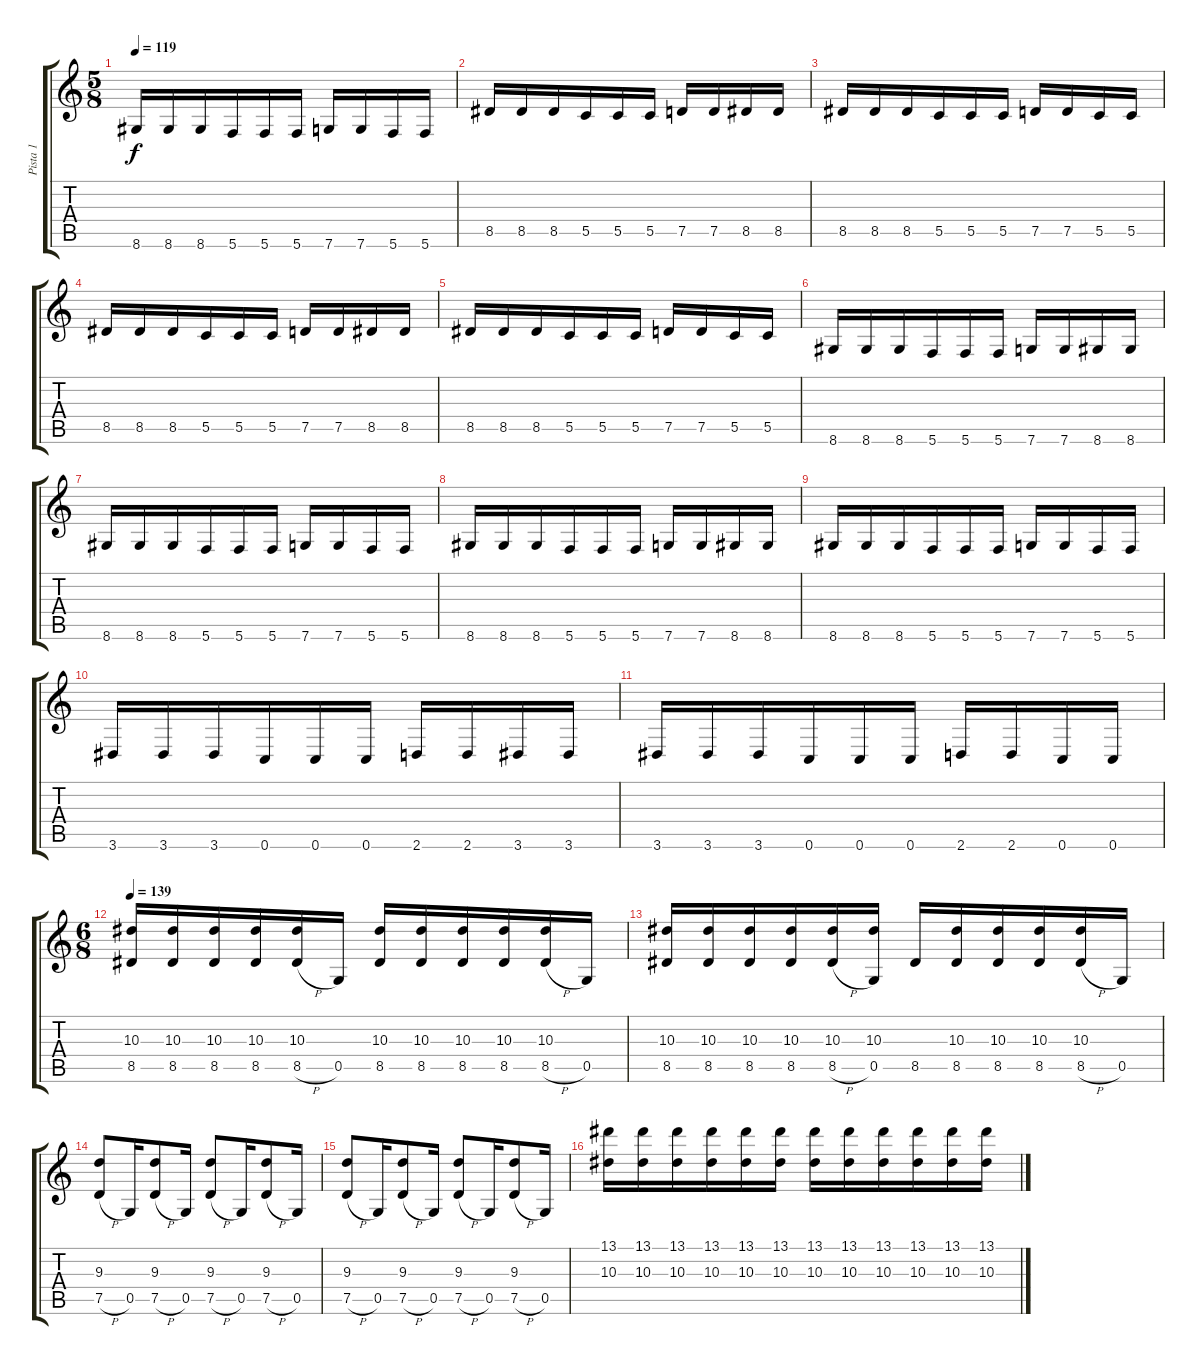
\track ("Pista 1" "Pista 1") {instrument acousticguitarsteel}
\staff {score tabs}
\tuning (D4 A3 F3 C3 G2 C2) {hide}
\ts (5 8)
\tempo 119
\clef g2
\ks c
8.6.16{dy f} 8.6.16 8.6.16 5.6.16 5.6.16 5.6.16 7.6.16 7.6.16 5.6.16 5.6.16 |
8.5.16 8.5.16 8.5.16 5.5.16 5.5.16 5.5.16 7.5.16 7.5.16 8.5.16 8.5.16 |
8.5.16 8.5.16 8.5.16 5.5.16 5.5.16 5.5.16 7.5.16 7.5.16 5.5.16 5.5.16 |
8.5.16 8.5.16 8.5.16 5.5.16 5.5.16 5.5.16 7.5.16 7.5.16 8.5.16 8.5.16 |
8.5.16 8.5.16 8.5.16 5.5.16 5.5.16 5.5.16 7.5.16 7.5.16 5.5.16 5.5.16 |
8.6.16 8.6.16 8.6.16 5.6.16 5.6.16 5.6.16 7.6.16 7.6.16 8.6.16 8.6.16 |
8.6.16 8.6.16 8.6.16 5.6.16 5.6.16 5.6.16 7.6.16 7.6.16 5.6.16 5.6.16 |
8.6.16 8.6.16 8.6.16 5.6.16 5.6.16 5.6.16 7.6.16 7.6.16 8.6.16 8.6.16 |
8.6.16 8.6.16 8.6.16 5.6.16 5.6.16 5.6.16 7.6.16 7.6.16 5.6.16 5.6.16 |
3.6.16 3.6.16 3.6.16 0.6.16 0.6.16 0.6.16 2.6.16 2.6.16 3.6.16 3.6.16 |
3.6.16 3.6.16 3.6.16 0.6.16 0.6.16 0.6.16 2.6.16 2.6.16 0.6.16 0.6.16 |
\ts (6 8)
\tempo 139
(10.3 8.5).16 (10.3 8.5).16 (10.3 8.5).16 (10.3 8.5).16 (10.3 8.5{h}).16 0.5.16 (10.3 8.5).16 (10.3 8.5).16 (10.3 8.5).16 (10.3 8.5).16 (10.3 8.5{h}).16 0.5.16 |
(10.3 8.5).16 (10.3 8.5).16 (10.3 8.5).16 (10.3 8.5).16 (10.3 8.5{h}).16 (10.3 0.5).16 8.5.16 (10.3 8.5).16 (10.3 8.5).16 (10.3 8.5).16 (10.3 8.5{h}).16 0.5.16 |
(9.3 7.5{h}).8 0.5.16 (9.3 7.5{h}).8 0.5.16 (9.3 7.5{h}).8 0.5.16 (9.3 7.5{h}).8 0.5.16 |
(9.3 7.5{h}).8 0.5.16 (9.3 7.5{h}).8 0.5.16 (9.3 7.5{h}).8 0.5.16 (9.3 7.5{h}).8 0.5.16 |
(13.1 10.3).16 (13.1 10.3).16 (13.1 10.3).16 (13.1 10.3).16 (13.1 10.3).16 (13.1 10.3).16 (13.1 10.3).16 (13.1 10.3).16 (13.1 10.3).16 (13.1 10.3).16 (13.1 10.3).16 (13.1 10.3).16
